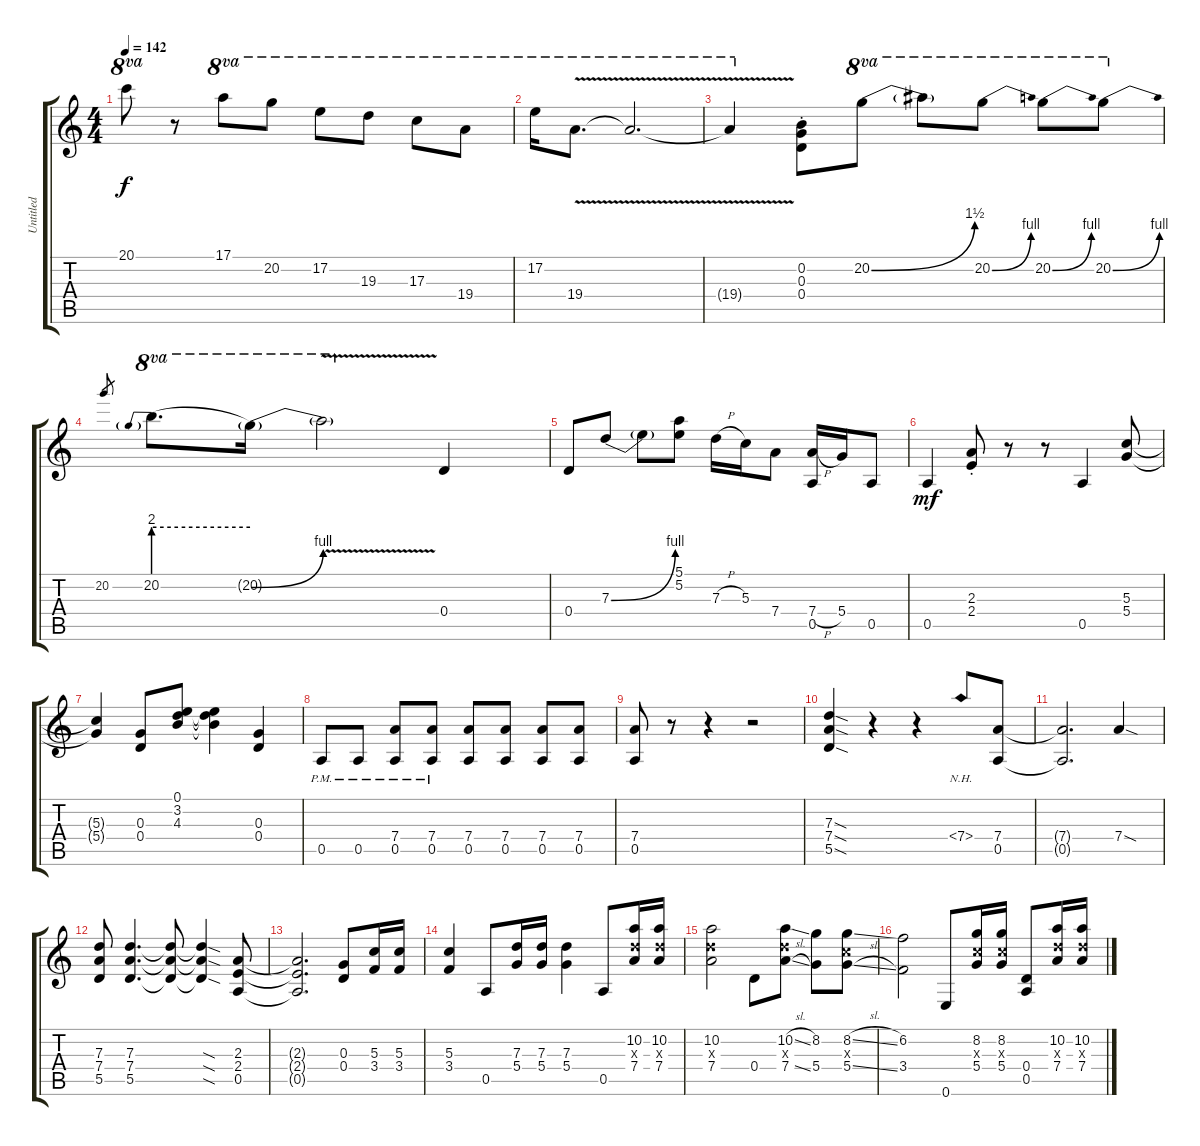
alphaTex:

\track ("Untitled" "Untitled") {instrument distortionguitar}
\staff {score tabs}
\tuning (E4 B3 G3 D3 A2 E2) {hide}
\ts (4 4)
\tempo 142
\clef g2
\ks c
20.1{t}.8{ot 8va dy f} r.8 17.1.8{ot 8va} 20.2.8{ot 8va} 17.2.8{ot 8va} 19.3.8{ot 8va} 17.3.8{ot 8va} 19.4.8{ot 8va} |
17.2.16{ot 8va} 19.4{v}.8{d ot 8va} 19.4{v t}.2{d ot 8va} |
19.4{t}.4{ot 8va} (0.2{st} 0.3{st} 0.4{st}).8 20.2{be (bend 0 0 60 6)}.8{ot 8va} 20.2{t}.8{ot 8va} 20.2{be (bend 0 0 60 4)}.8{ot 8va} 20.2{be (bend 0 0 60 4)}.8{ot 8va} 20.2{be (bend 0 0 60 4)}.8{ot 8va} |
20.2.8{gr} 20.2{be (prebend 0 8 60 8)}.8{d ot 8va} 20.2{be (bend 0 0 60 4) t}.16{ot 8va} 20.2{v t}.2{ot 8va} 0.4.4 |
0.4.8 7.3{be (bend 0 0 60 4)}.8 7.3{t}.8 (5.1 5.2).8 7.3{h}.16 5.3.16 7.4.8 (7.4{h} 0.5).16 5.4.16 0.5.8 |
0.5.4{dy mf} (2.3{st} 2.4{st}).8 r.8 r.8 0.5.4 (5.3 5.4).8 |
(5.3{t} 5.4{t}).4 (0.3 0.4).8 (0.1 3.2 4.3).8 (0.1{t} 3.2{t} 4.3{t}).4 (0.3 0.4).4 |
0.5{pm}.8 0.5{pm}.8 (7.4{pm} 0.5{pm}).8 (7.4{pm} 0.5{pm}).8 (7.4 0.5).8 (7.4 0.5).8 (7.4 0.5).8 (7.4 0.5).8 |
(7.4 0.5).8 r.8 r.4 r.2 |
(7.3{sod} 7.4{sod} 5.5{sod}).4 r.4 r.4 7.4{nh}.8 (7.4 0.5).8 |
(7.4{t} 0.5{t}).2{d} 7.4{sod}.4 |
(7.3 7.4 5.5).8 (7.3 7.4 5.5).4{d} (7.3{t} 7.4{t} 5.5{t}).8 (7.3{sod t} 7.4{sod t} 5.5{sod t}).4 (2.3 2.4 0.5).8 |
(2.3{t} 2.4{t} 0.5{t}).2{d} (0.3 0.4).8 (5.3 3.4).16 (5.3 3.4).16 |
(5.3 3.4).4 0.5.8 (7.3 5.4).16 (7.3 5.4).16 (7.3 5.4).4 0.5.8 (10.2 7.3{x} 7.4).16 (10.2 7.3{x} 7.4).16 |
(10.2 7.3{x} 7.4).2 0.4.8 (10.2{sl} 7.3{x} 7.4{sl}).8 (8.2 5.4).8 (8.2{sl} 5.3{x} 5.4{sl}).8 |
(6.2 3.4).2 0.6.8 (8.2 5.3{x} 5.4).16 (8.2 5.3{x} 5.4).16 (0.4 0.5).8 (10.2 7.3{x} 7.4).16 (10.2 7.3{x} 7.4).16
